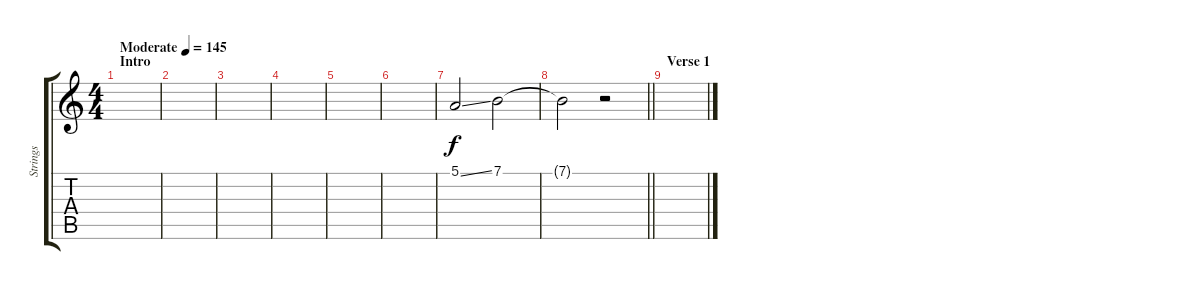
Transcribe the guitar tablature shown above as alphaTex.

\track ("Strings" "Strings") {instrument stringensemble1}
\staff {score tabs}
\tuning (E4 B3 G3 D3 A2 E2) {hide}
\ts (4 4)
\section ("" "Intro")
\tempo (145 "Moderate")
\clef g2
\ks c
|
|
|
|
|
|
5.1{ss}.2 7.1.2 |
\barLineRight lightlight
7.1{t}.2 r.2 |
\section ("" "Verse 1")
